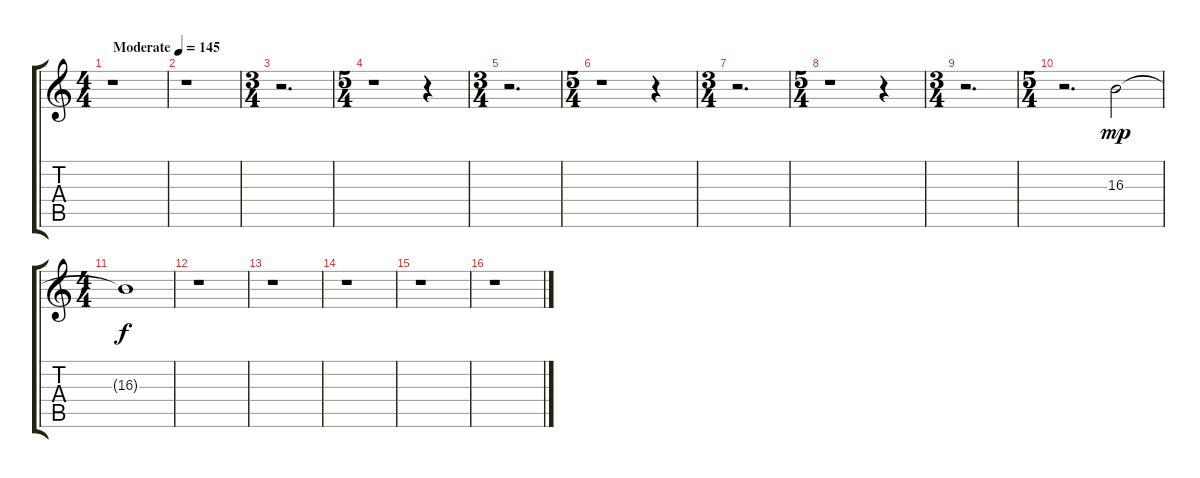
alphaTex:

\track "" {instrument stringensemble1}
\staff {score tabs}
\tuning (E4 B3 G3 D3 A2 E2) {hide}
\ts (4 4)
\tempo (145 "Moderate")
\clef g2
\ks c
r.1{dy mp instrument stringensemble1} |
r.1 |
\ts (3 4)
r.2{d} |
\ts (5 4)
r.1 r.4 |
\ts (3 4)
r.2{d} |
\ts (5 4)
r.1 r.4 |
\ts (3 4)
r.2{d} |
\ts (5 4)
r.1 r.4 |
\ts (3 4)
r.2{d} |
\ts (5 4)
r.2{d} 16.3.2 |
\ts (4 4)
16.3{t}.1{dy f} |
r.1 |
r.1 |
r.1 |
r.1 |
r.1
